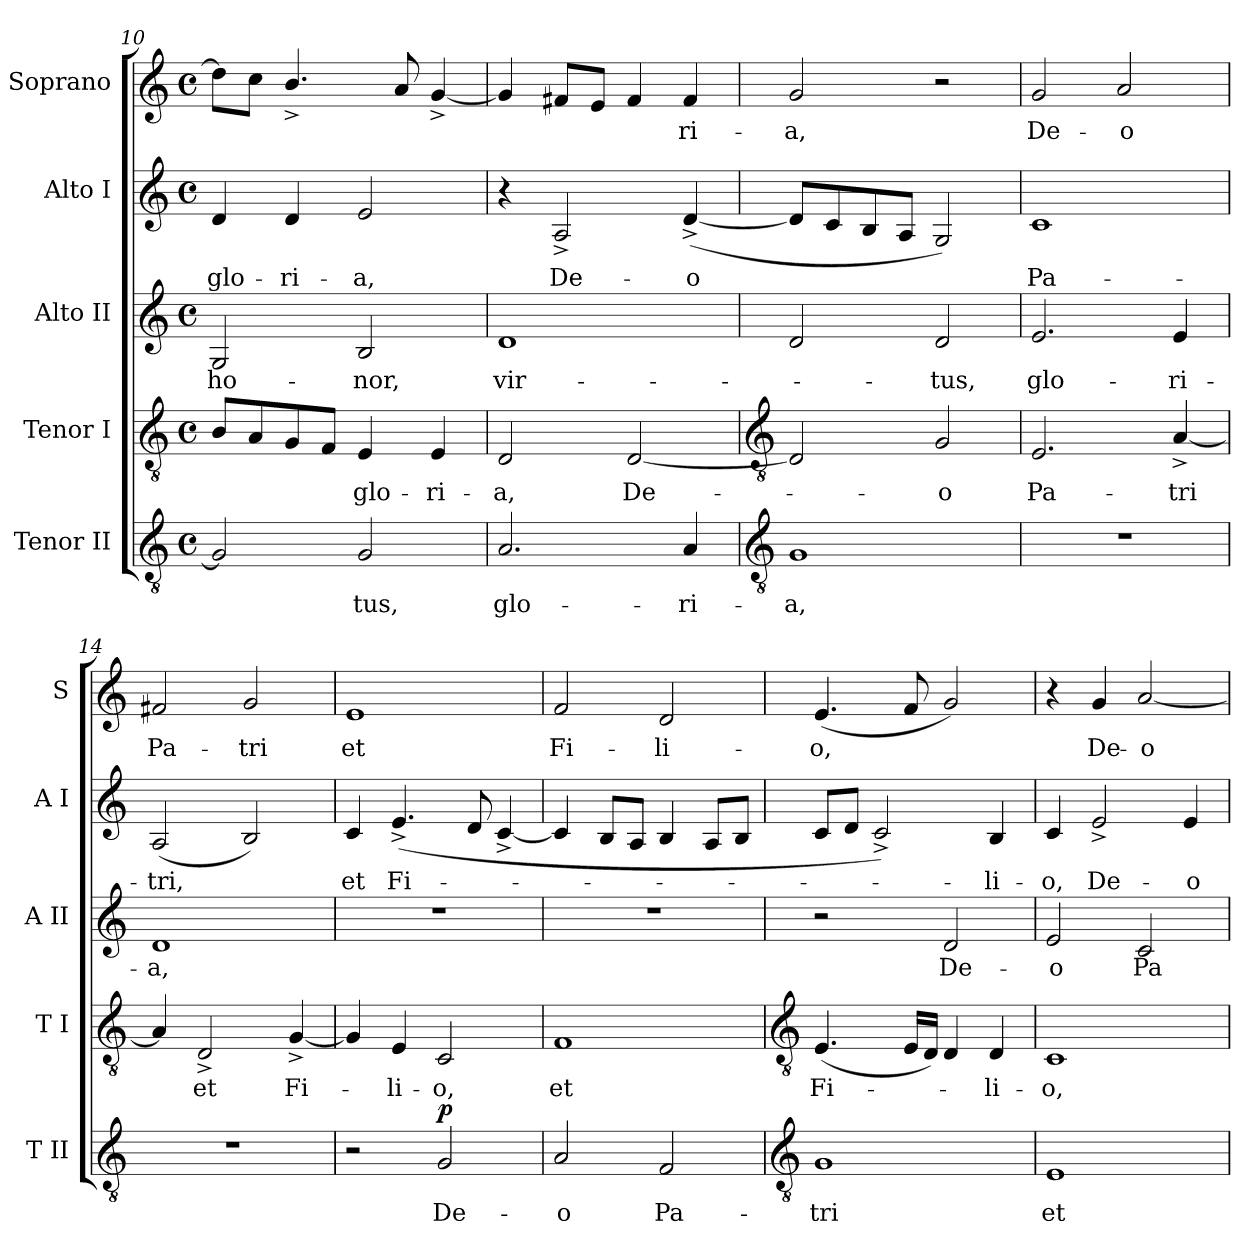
**kern	**text	**dynam	**kern	**text	**kern	**text	**kern	**text	**kern	**text
*part5	*part5	*part5	*part4	*part4	*part3	*part3	*part2	*part2	*part1	*part1
*staff5	*staff5	*staff5	*staff4	*staff4	*staff3	*staff3	*staff2	*staff2	*staff1	*staff1
*I"Tenor II	*	*	*I"Tenor I	*	*I"Alto II	*	*I"Alto I	*	*I"Soprano	*
*I'T II	*	*	*I'T I	*	*I'A II	*	*I'A I	*	*I'S	*
*clefGv2	*	*	*clefGv2	*	*clefG2	*	*clefG2	*	*clefG2	*
*k[]	*	*	*k[]	*	*k[]	*	*k[]	*	*k[]	*
*C:	*	*	*C:	*	*C:	*	*C:	*	*C:	*
*M4/4	*	*	*M4/4	*	*M4/4	*	*M4/4	*	*M4/4	*
*met(c)	*	*	*met(c)	*	*met(c)	*	*met(c)	*	*met(c)	*
=10	=10	=10	=10	=10	=10	=10	=10	=10	=10	=10
!	!	!	!	!	!	!LO:LY:b	!	!LO:LY:b	!	!
2G]	.	.	8BL	.	2G	ho-	4d	glo-	8ddL]	.
.	.	.	8A	.	.	.	.	.	8ccJ	.
!	!	!	!	!	!	!	!	!LO:LY:b	!	!
.	.	.	8G	.	.	.	4d	-ri-	4.b^/	.
.	.	.	8FJ	.	.	.	.	.	.	.
!	!LO:LY:b	!	!	!LO:LY:b	!	!LO:LY:b	!	!LO:LY:b	!	!
2G	tus,	.	4E	glo-	2B	-nor,	2e	-a,	.	.
.	.	.	.	.	.	.	.	.	8a	.
!	!	!	!	!LO:LY:b	!	!	!	!	!	!
.	.	.	4E	-ri-	.	.	.	.	[4g^	.
=11	=11	=11	=11	=11	=11	=11	=11	=11	=11	=11
!	!LO:LY:b	!	!	!LO:LY:b	!	!LO:LY:b	!	!	!	!
2.A	glo-	.	2D	-a,	1d	vir-	4r	.	4g]	.
!	!	!	!	!	!	!	!	!LO:LY:b	!	!
.	.	.	.	.	.	.	2A^	De-	8f#XL	.
.	.	.	.	.	.	.	.	.	8eJ	.
!	!	!	!	!LO:LY:b	!	!	!	!	!	!
.	.	.	[2D	De-	.	.	.	.	4f#	.
!	!LO:LY:b	!	!	!	!	!	!	!LO:LY:b	!	!LO:LY:b
4A	-ri-	.	.	.	.	.	(<[4d^	-o	4f#	ri-
!!LO:LB:g=z
=12	=12	=12	=12	=12	=12	=12	=12	=12	=12	=12
*clefGv2	*	*	*clefGv2	*	*	*	*	*	*	*
!	!LO:LY:b	!	!	!	!	!	!	!	!	!LO:LY:b
1G	-a,	.	2D]	.	2d	.	8dL]	.	2g	-a,
.	.	.	.	.	.	.	8c	.	.	.
.	.	.	.	.	.	.	8B	.	.	.
.	.	.	.	.	.	.	8AJ	.	.	.
!	!	!	!	!LO:LY:b	!	!LO:LY:b	!	!	!	!
.	.	.	2G	o	2d	tus,	2G)	.	2r	.
=13	=13	=13	=13	=13	=13	=13	=13	=13	=13	=13
!	!	!	!	!LO:LY:b	!	!LO:LY:b	!	!LO:LY:b	!	!LO:LY:b
1r	.	.	2.E	Pa-	2.e	glo-	1c	Pa-	2g	De-
!	!	!	!	!	!	!	!	!	!	!LO:LY:b
.	.	.	.	.	.	.	.	.	2a	-o
!	!	!	!	!LO:LY:b	!	!LO:LY:b	!	!	!	!
.	.	.	[4A^	-tri	4e	-ri-	.	.	.	.
=14	=14	=14	=14	=14	=14	=14	=14	=14	=14	=14
!	!	!	!	!	!	!LO:LY:b	!	!LO:LY:b	!	!LO:LY:b
1r	.	.	4A]	.	1d	-a,	(<2A	-tri,	2f#X	Pa-
!	!	!	!	!LO:LY:b	!	!	!	!	!	!
.	.	.	2D^	et	.	.	.	.	.	.
!	!	!	!	!	!	!	!	!	!	!LO:LY:b
.	.	.	.	.	.	.	2B)	.	2g	-tri
!	!	!	!	!LO:LY:b	!	!	!	!	!	!
.	.	.	[4G^	Fi-	.	.	.	.	.	.
=15	=15	=15	=15	=15	=15	=15	=15	=15	=15	=15
!	!	!	!	!	!	!	!	!LO:LY:b	!	!LO:LY:b
2r	.	.	4G]	.	1r	.	4c	et	1e	et
!	!	!	!	!LO:LY:b	!	!	!	!LO:LY:b	!	!
.	.	.	4E	li-	.	.	(<4.e^	Fi-	.	.
!	!LO:LY:b	!LO:DY:b	!	!LO:LY:b	!	!	!	!	!	!
2G	De-	p	2C	-o,	.	.	.	.	.	.
.	.	.	.	.	.	.	8d	.	.	.
.	.	.	.	.	.	.	[4c^	.	.	.
=16	=16	=16	=16	=16	=16	=16	=16	=16	=16	=16
!	!LO:LY:b	!	!	!LO:LY:b	!	!	!	!	!	!LO:LY:b
2A	-o	.	1F	et	1r	.	4c]	.	2f	Fi-
.	.	.	.	.	.	.	8BL	.	.	.
.	.	.	.	.	.	.	8AJ	.	.	.
!	!LO:LY:b	!	!	!	!	!	!	!	!	!LO:LY:b
2F	Pa-	.	.	.	.	.	4B	.	2d	-li-
.	.	.	.	.	.	.	8AL	.	.	.
.	.	.	.	.	.	.	8BJ	.	.	.
!!LO:LB:g=z
=17	=17	=17	=17	=17	=17	=17	=17	=17	=17	=17
*clefGv2	*	*	*clefGv2	*	*	*	*	*	*	*
!	!LO:LY:b	!	!	!LO:LY:b	!	!	!	!	!	!LO:LY:b
1G	-tri	.	(<4.E	Fi-	2r	.	8cL	.	(<4.e	-o,
.	.	.	.	.	.	.	8dJ	.	.	.
.	.	.	.	.	.	.	2c^)	.	.	.
.	.	.	16ELL	.	.	.	.	.	8f	.
.	.	.	16DJJ)	.	.	.	.	.	.	.
!	!	!	!	!	!	!LO:LY:b	!	!	!	!
.	.	.	4D/	.	2d	De-	.	.	2g)	.
!	!	!	!	!LO:LY:b	!	!	!	!LO:LY:b	!	!
.	.	.	4D/	li-	.	.	4B	li-	.	.
=18	=18	=18	=18	=18	=18	=18	=18	=18	=18	=18
!	!LO:LY:b	!	!	!LO:LY:b	!	!LO:LY:b	!	!LO:LY:b	!	!
1E	et	.	1C	-o,	2e	-o	4c	-o,	4r	.
!	!	!	!	!	!	!	!	!LO:LY:b	!	!LO:LY:b
.	.	.	.	.	.	.	2e^	De-	4g	De-
!	!	!	!	!	!	!LO:LY:b	!	!	!	!LO:LY:b
.	.	.	.	.	2c	Pa-	.	.	[2a	-o
!	!	!	!	!	!	!	!	!LO:LY:b	!	!
.	.	.	.	.	.	.	4e	-o	.	.
=	=	=	=	=	=	=	=	=	=	=
*-	*-	*-	*-	*-	*-	*-	*-	*-	*-	*-
